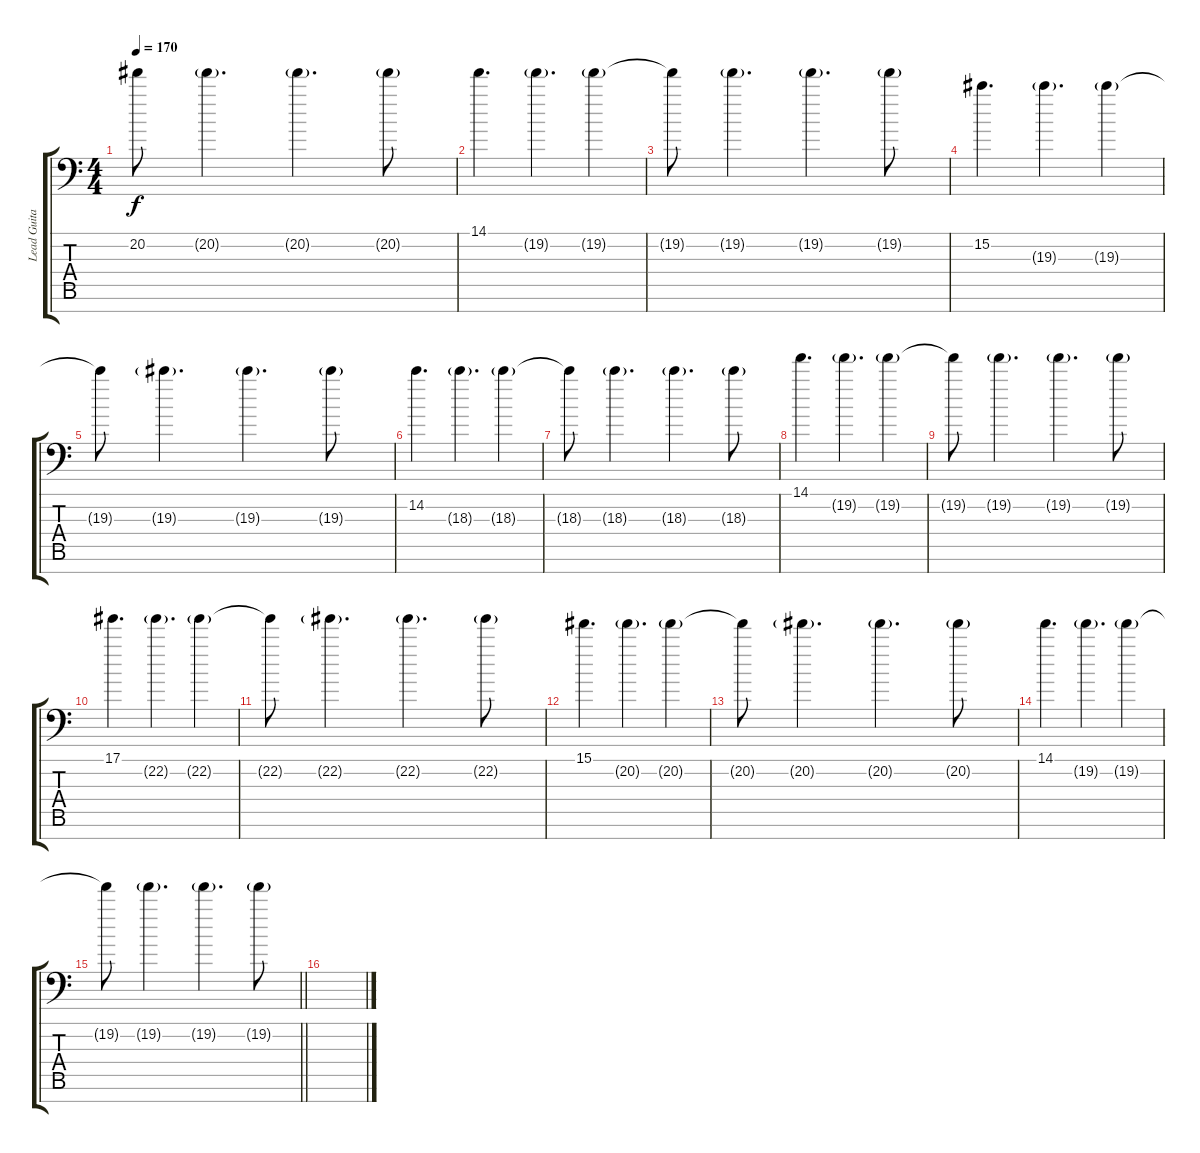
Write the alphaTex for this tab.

\track ("Lead Guitar #2" "Lead Guita") {instrument distortionguitar}
\staff {score tabs}
\tuning (Eb4 Bb3 Gb3 Db3 Ab2 Eb2 Ab1) {hide}
\ts (4 4)
\tempo 170
\clef f4
\ks c
20.2{t}.8{dy f} 20.2{g}.4{d} 20.2{g}.4{d} 20.2{g}.8 |
14.1.4{d} 19.2{g}.4{d} 19.2{g}.4 |
19.2{t}.8 19.2{g}.4{d} 19.2{g}.4{d} 19.2{g}.8 |
15.2.4{d} 19.3{g}.4{d} 19.3{g}.4 |
19.3{t}.8 19.3{g}.4{d} 19.3{g}.4{d} 19.3{g}.8 |
14.2.4{d} 18.3{g}.4{d} 18.3{g}.4 |
18.3{t}.8 18.3{g}.4{d} 18.3{g}.4{d} 18.3{g}.8 |
14.1.4{d} 19.2{g}.4{d} 19.2{g}.4 |
19.2{t}.8 19.2{g}.4{d} 19.2{g}.4{d} 19.2{g}.8 |
17.1.4{d} 22.2{g}.4{d} 22.2{g}.4 |
22.2{t}.8 22.2{g}.4{d} 22.2{g}.4{d} 22.2{g}.8 |
15.1.4{d} 20.2{g}.4{d} 20.2{g}.4 |
20.2{t}.8 20.2{g}.4{d} 20.2{g}.4{d} 20.2{g}.8 |
14.1.4{d} 19.2{g}.4{d} 19.2{g}.4 |
\barLineRight lightlight
19.2{t}.8 19.2{g}.4{d} 19.2{g}.4{d} 19.2{g}.8 |
\section ("" "")
